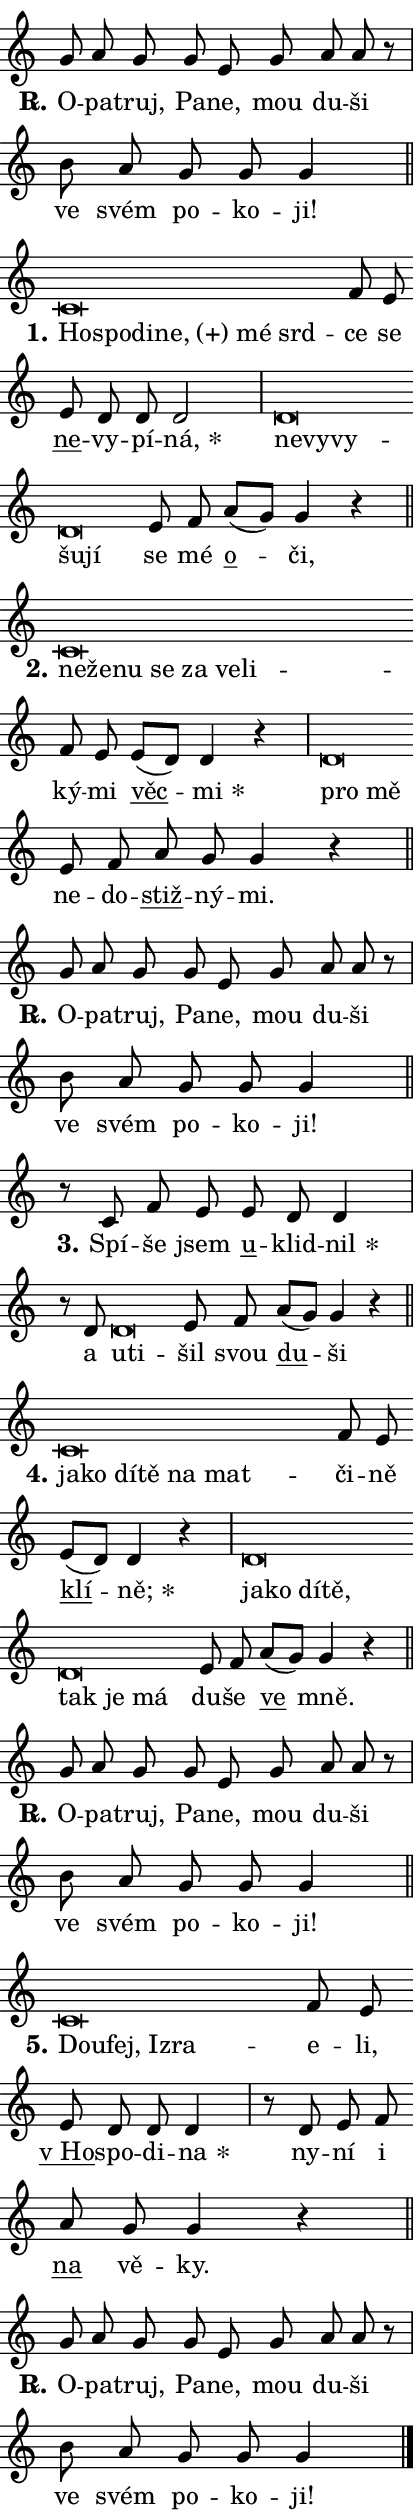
\version "2.24.0"
\header { tagline = "" }
\paper {
  indent = 0\cm
  top-margin = 0\cm
  right-margin = 0\cm
  bottom-margin = 0\cm
  left-margin = 0\cm
  paper-width = 7\cm
  page-breaking = #ly:one-page-breaking
  system-system-spacing.basic-distance = #11
  score-system-spacing.basic-distance = #11
  ragged-last = ##f
}


%% Author: Thomas Morley
%% https://lists.gnu.org/archive/html/lilypond-user/2020-05/msg00002.html
#(define (line-position grob)
"Returns position of @var[grob} in current system:
   @code{'start}, if at first time-step
   @code{'end}, if at last time-step
   @code{'middle} otherwise
"
  (let* ((col (ly:item-get-column grob))
         (ln (ly:grob-object col 'left-neighbor))
         (rn (ly:grob-object col 'right-neighbor))
         (col-to-check-left (if (ly:grob? ln) ln col))
         (col-to-check-right (if (ly:grob? rn) rn col))
         (break-dir-left
           (and
             (ly:grob-property col-to-check-left 'non-musical #f)
             (ly:item-break-dir col-to-check-left)))
         (break-dir-right
           (and
             (ly:grob-property col-to-check-right 'non-musical #f)
             (ly:item-break-dir col-to-check-right))))
        (cond ((eqv? 1 break-dir-left) 'start)
              ((eqv? -1 break-dir-right) 'end)
              (else 'middle))))

#(define (tranparent-at-line-position vctor)
  (lambda (grob)
  "Relying on @code{line-position} select the relevant enry from @var{vctor}.
Used to determine transparency,"
    (case (line-position grob)
      ((end) (not (vector-ref vctor 0)))
      ((middle) (not (vector-ref vctor 1)))
      ((start) (not (vector-ref vctor 2))))))

noteHeadBreakVisibility =
#(define-music-function (break-visibility)(vector?)
"Makes @code{NoteHead}s transparent relying on @var{break-visibility}"
#{
  \override NoteHead.transparent =
    #(tranparent-at-line-position break-visibility)
#})

#(define delete-ledgers-for-transparent-note-heads
  (lambda (grob)
    "Reads whether a @code{NoteHead} is transparent.
If so this @code{NoteHead} is removed from @code{'note-heads} from
@var{grob}, which is supposed to be @code{LedgerLineSpanner}.
As a result ledgers are not printed for this @code{NoteHead}"
    (let* ((nhds-array (ly:grob-object grob 'note-heads))
           (nhds-list
             (if (ly:grob-array? nhds-array)
                 (ly:grob-array->list nhds-array)
                 '()))
           ;; Relies on the transparent-property being done before
           ;; Staff.LedgerLineSpanner.after-line-breaking is executed.
           ;; This is fragile ...
           (to-keep
             (remove
               (lambda (nhd)
                 (ly:grob-property nhd 'transparent #f))
               nhds-list)))
      ;; TODO find a better method to iterate over grob-arrays, similiar
      ;; to filter/remove etc for lists
      ;; For now rebuilt from scratch
      (set! (ly:grob-object grob 'note-heads)  '())
      (for-each
        (lambda (nhd)
          (ly:pointer-group-interface::add-grob grob 'note-heads nhd))
        to-keep))))

hideNotes = {
  \noteHeadBreakVisibility #begin-of-line-visible
}
unHideNotes = {
  \noteHeadBreakVisibility #all-visible
}

% work-around for resetting accidentals
% https://lilypond.org/doc/v2.23/Documentation/notation/displaying-rhythms#unmetered-music
cadenzaMeasure = {
  \cadenzaOff
  \partial 1024 s1024
  \cadenzaOn
}

#(define-markup-command (accent layout props text) (markup?)
  "Underline accented syllable"
  (interpret-markup layout props
    #{\markup \override #'(offset . 4.3) \underline { #text }#}))

responsum = \markup \concat {
  "R" \hspace #-1.05 \path #0.1 #'((moveto 0 0.07) (lineto 0.9 0.8)) \hspace #0.05 "."
}

\layout {
    \context {
        \Staff
        \remove "Time_signature_engraver"
        \override LedgerLineSpanner.after-line-breaking = #delete-ledgers-for-transparent-note-heads
    }
    \context {
        \Voice {
            \override NoteHead.output-attributes = #'((class . "notehead"))
            \override Hairpin.height = #0.55
        }
    }
    \context {
        \Lyrics {
            \override StanzaNumber.output-attributes = #'((class . "stanzanumber"))
            \override LyricSpace.minimum-distance = #0.9
            \override LyricText.font-name = #"TeX Gyre Schola"
            \override LyricText.font-size = 1
            \override StanzaNumber.font-name = #"TeX Gyre Schola Bold"
            \override StanzaNumber.font-size = 1
        }
    }
}

% magnetic-lyrics.ily
%
%   written by
%     Jean Abou Samra <jean@abou-samra.fr>
%     Werner Lemberg <wl@gnu.org>
%
%   adapted by
%     Jiri Hon <jiri.hon@gmail.com>
%
% Version 2022-Apr-15

% https://www.mail-archive.com/lilypond-user@gnu.org/msg149350.html

#(define (Left_hyphen_pointer_engraver context)
   "Collect syllable-hyphen-syllable occurrences in lyrics and store
them in properties.  This engraver only looks to the left.  For
example, if the lyrics input is @code{foo -- bar}, it does the
following.

@itemize @bullet
@item
Set the @code{text} property of the @code{LyricHyphen} grob between
@q{foo} and @q{bar} to @code{foo}.

@item
Set the @code{left-hyphen} property of the @code{LyricText} grob with
text @q{foo} to the @code{LyricHyphen} grob between @q{foo} and
@q{bar}.
@end itemize

Use this auxiliary engraver in combination with the
@code{lyric-@/text::@/apply-@/magnetic-@/offset!} hook."
   (let ((hyphen #f)
         (text #f))
     (make-engraver
      (acknowledgers
       ((lyric-syllable-interface engraver grob source-engraver)
        (set! text grob)))
      (end-acknowledgers
       ((lyric-hyphen-interface engraver grob source-engraver)
        ;(when (not (grob::has-interface grob 'lyric-space-interface))
          (set! hyphen grob)));)
      ((stop-translation-timestep engraver)
       (when (and text hyphen)
         (ly:grob-set-object! text 'left-hyphen hyphen))
       (set! text #f)
       (set! hyphen #f)))))

#(define (lyric-text::apply-magnetic-offset! grob)
   "If the space between two syllables is less than the value in
property @code{LyricText@/.details@/.squash-threshold}, move the right
syllable to the left so that it gets concatenated with the left
syllable.

Use this function as a hook for
@code{LyricText@/.after-@/line-@/breaking} if the
@code{Left_@/hyphen_@/pointer_@/engraver} is active."
   (let ((hyphen (ly:grob-object grob 'left-hyphen #f)))
     (when hyphen
       (let ((left-text (ly:spanner-bound hyphen LEFT)))
         (when (grob::has-interface left-text 'lyric-syllable-interface)
           (let* ((common (ly:grob-common-refpoint grob left-text X))
                  (this-x-ext (ly:grob-extent grob common X))
                  (left-x-ext
                   (begin
                     ;; Trigger magnetism for left-text.
                     (ly:grob-property left-text 'after-line-breaking)
                     (ly:grob-extent left-text common X)))
                  ;; `delta` is the gap width between two syllables.
                  (delta (- (interval-start this-x-ext)
                            (interval-end left-x-ext)))
                  (details (ly:grob-property grob 'details))
                  (threshold (assoc-get 'squash-threshold details 0.2)))
             (when (< delta threshold)
               (let* (;; We have to manipulate the input text so that
                      ;; ligatures crossing syllable boundaries are not
                      ;; disabled.  For languages based on the Latin
                      ;; script this is essentially a beautification.
                      ;; However, for non-Western scripts it can be a
                      ;; necessity.
                      (lt (ly:grob-property left-text 'text))
                      (rt (ly:grob-property grob 'text))
                      (is-space (grob::has-interface hyphen 'lyric-space-interface))
                      (space (if is-space " " ""))
                      (space-markup (grob-interpret-markup grob " "))
                      (space-size (interval-length (ly:stencil-extent space-markup X)))
                      (extra-delta (if is-space space-size 0))
                      ;; Append new syllable.
                      (ltrt-space (if (and (string? lt) (string? rt))
                                (string-append lt space rt)
                                (make-concat-markup (list lt space rt))))
                      ;; Right-align `ltrt` to the right side.
                      (ltrt-space-markup (grob-interpret-markup
                               grob
                               (make-translate-markup
                                (cons (interval-length this-x-ext) 0)
                                (make-right-align-markup ltrt-space)))))
                 (begin
                   ;; Don't print `left-text`.
                   (ly:grob-set-property! left-text 'stencil #f)
                   ;; Set text and stencil (which holds all collected
                   ;; syllables so far) and shift it to the left.
                   (ly:grob-set-property! grob 'text ltrt-space)
                   (ly:grob-set-property! grob 'stencil ltrt-space-markup)
                   (ly:grob-translate-axis! grob (- (- delta extra-delta)) X))))))))))


#(define (lyric-hyphen::displace-bounds-first grob)
   ;; Make very sure this callback isn't triggered too early.
   (let ((left (ly:spanner-bound grob LEFT))
         (right (ly:spanner-bound grob RIGHT)))
     (ly:grob-property left 'after-line-breaking)
     (ly:grob-property right 'after-line-breaking)
     (ly:lyric-hyphen::print grob)))

squashThreshold = #0.4

\layout {
  \context {
    \Lyrics
    \consists #Left_hyphen_pointer_engraver
    \override LyricText.after-line-breaking =
      #lyric-text::apply-magnetic-offset!
    \override LyricHyphen.stencil = #lyric-hyphen::displace-bounds-first
    \override LyricText.details.squash-threshold = \squashThreshold
    \override LyricHyphen.minimum-distance = 0
    \override LyricHyphen.minimum-length = \squashThreshold
  }
}

squash = \override LyricText.details.squash-threshold = 9999
unSquash = \override LyricText.details.squash-threshold = \squashThreshold

left = \override LyricText.self-alignment-X = #LEFT
unLeft = \revert LyricText.self-alignment-X

starOffset = #(lambda (grob) 
                (let ((x_offset (ly:self-alignment-interface::aligned-on-x-parent grob)))
                  (if (= x_offset 0) 0 (+ x_offset 1.2))))

star = #(define-music-function (syllable)(string?)
"Append star separator at the end of a syllable"
#{
  \once \override LyricText.X-offset = #starOffset
  \lyricmode { \markup {
    #syllable
    \override #'((font-name . "TeX Gyre Schola Bold")) \hspace #0.2 \lower #0.65 \larger "*"
  } }
#})

starAccent = #(define-music-function (syllable)(string?)
"Append star separator at the end of a syllable and make accent"
#{
  \once \override LyricText.X-offset = #starOffset
  \lyricmode { \markup {
    \accent #syllable
    \override #'((font-name . "TeX Gyre Schola Bold")) \hspace #0.2 \lower #0.65 \larger "*"
  } }
#})

breath = #(define-music-function (syllable)(string?)
"Append breathing indicator at the end of a syllable"
#{
  \lyricmode { \markup { #syllable "+" } }
#})

optionalBreath = #(define-music-function (syllable)(string?)
"Append optional breathing indicator at the end of a syllable"
#{
  \lyricmode { \markup { #syllable "(+)" } }
#})


\score {
    <<
        \new Voice = "melody" { \cadenzaOn \key c \major \relative { g'8 a g g e \bar "" g a a r \cadenzaMeasure \bar "|" b a g g g4 \cadenzaMeasure \bar "||" \break } }
        \new Lyrics \lyricsto "melody" { \lyricmode { \set stanza = \responsum
O -- pa -- truj, Pa -- ne, mou du -- ši ve svém po -- ko -- ji! } }
    >>
    \layout {}
}

\score {
    <<
        \new Voice = "melody" { \cadenzaOn \key c \major \relative { c'\breve*1/16 \hideNotes \breve*1/16 \bar "" \breve*1/16 \bar "" \breve*1/16 \bar "" \breve*1/16 \breve*1/16 \bar "" \unHideNotes f8 e \bar "" e d d d2 \cadenzaMeasure \bar "|" d\breve*1/16 \hideNotes \breve*1/16 \bar "" \breve*1/16 \bar "" \breve*1/16 \breve*1/16 \bar "" \unHideNotes e8 f \bar "" a[( g)] g4 r \cadenzaMeasure \bar "||" \break } }
        \new Lyrics \lyricsto "melody" { \lyricmode { \set stanza = "1."
\left Ho -- \squash spo -- di -- \optionalBreath ne, mé srd -- \unLeft \unSquash ce se \markup \accent ne -- vy -- pí -- \star ná, \left ne -- \squash vy -- vy -- šu -- jí \unLeft \unSquash se mé \markup \accent o -- či, } }
    >>
    \layout {}
}

\score {
    <<
        \new Voice = "melody" { \cadenzaOn \key c \major \relative { c'\breve*1/16 \hideNotes \breve*1/16 \bar "" \breve*1/16 \bar "" \breve*1/16 \bar "" \breve*1/16 \bar "" \breve*1/16 \breve*1/16 \bar "" \unHideNotes f8 e \bar "" e[( d)] d4 r \cadenzaMeasure \bar "|" d\breve*1/16 \hideNotes \breve*1/16 \bar "" \unHideNotes e8 f \bar "" a g g4 r \cadenzaMeasure \bar "||" \break } }
        \new Lyrics \lyricsto "melody" { \lyricmode { \set stanza = "2."
\left ne -- \squash že -- nu se za ve -- li -- \unLeft \unSquash ký -- mi \markup \accent věc -- \star mi \left pro \squash mě \unLeft \unSquash ne -- do -- \markup \accent stiž -- ný -- mi. } }
    >>
    \layout {}
}

\score {
    <<
        \new Voice = "melody" { \cadenzaOn \key c \major \relative { g'8 a g g e \bar "" g a a r \cadenzaMeasure \bar "|" b a g g g4 \cadenzaMeasure \bar "||" \break } }
        \new Lyrics \lyricsto "melody" { \lyricmode { \set stanza = \responsum
O -- pa -- truj, Pa -- ne, mou du -- ši ve svém po -- ko -- ji! } }
    >>
    \layout {}
}

\score {
    <<
        \new Voice = "melody" { \cadenzaOn \key c \major \relative { r8 c'8 f8 e \bar "" e d d4 \cadenzaMeasure \bar "|" r8 d d\breve*1/16 \hideNotes \breve*1/16 \bar "" \unHideNotes e8 f \bar "" a[( g)] g4 r \cadenzaMeasure \bar "||" \break } }
        \new Lyrics \lyricsto "melody" { \lyricmode { \set stanza = "3."
Spí -- še jsem \markup \accent u -- klid -- \star nil a \left u -- \squash ti -- \unLeft \unSquash šil svou \markup \accent du -- ši } }
    >>
    \layout {}
}

\score {
    <<
        \new Voice = "melody" { \cadenzaOn \key c \major \relative { c'\breve*1/16 \hideNotes \breve*1/16 \bar "" \breve*1/16 \bar "" \breve*1/16 \bar "" \breve*1/16 \breve*1/16 \bar "" \unHideNotes f8 e \bar "" e[( d)] d4 r \cadenzaMeasure \bar "|" d\breve*1/16 \hideNotes \breve*1/16 \bar "" \breve*1/16 \bar "" \breve*1/16 \bar "" \breve*1/16 \bar "" \breve*1/16 \breve*1/16 \bar "" \unHideNotes e8 f \bar "" a[( g)] g4 r \cadenzaMeasure \bar "||" \break } }
        \new Lyrics \lyricsto "melody" { \lyricmode { \set stanza = "4."
\left ja -- \squash ko dí -- tě na mat -- \unLeft \unSquash či -- ně \markup \accent klí -- \star ně; \left ja -- \squash ko dí -- tě, tak je má \unLeft \unSquash du -- še \markup \accent ve mně. } }
    >>
    \layout {}
}

\score {
    <<
        \new Voice = "melody" { \cadenzaOn \key c \major \relative { g'8 a g g e \bar "" g a a r \cadenzaMeasure \bar "|" b a g g g4 \cadenzaMeasure \bar "||" \break } }
        \new Lyrics \lyricsto "melody" { \lyricmode { \set stanza = \responsum
O -- pa -- truj, Pa -- ne, mou du -- ši ve svém po -- ko -- ji! } }
    >>
    \layout {}
}

\score {
    <<
        \new Voice = "melody" { \cadenzaOn \key c \major \relative { c'\breve*1/16 \hideNotes \breve*1/16 \bar "" \breve*1/16 \breve*1/16 \bar "" \unHideNotes f8 e \bar "" e d d d4 \cadenzaMeasure \bar "|" r8 d e8 f \bar "" a g g4 r \cadenzaMeasure \bar "||" \break } }
        \new Lyrics \lyricsto "melody" { \lyricmode { \set stanza = "5."
\left Dou -- \squash fej, Iz -- ra -- \unLeft \unSquash e -- li, \markup \accent "v Ho" -- spo -- di -- \star na ny -- ní i \markup \accent na vě -- ky. } }
    >>
    \layout {}
}

\score {
    <<
        \new Voice = "melody" { \cadenzaOn \key c \major \relative { g'8 a g g e \bar "" g a a r \cadenzaMeasure \bar "|" b a g g g4 \cadenzaMeasure \bar "||" \break } \bar "|." }
        \new Lyrics \lyricsto "melody" { \lyricmode { \set stanza = \responsum
O -- pa -- truj, Pa -- ne, mou du -- ši ve svém po -- ko -- ji! } }
    >>
    \layout {}
}
